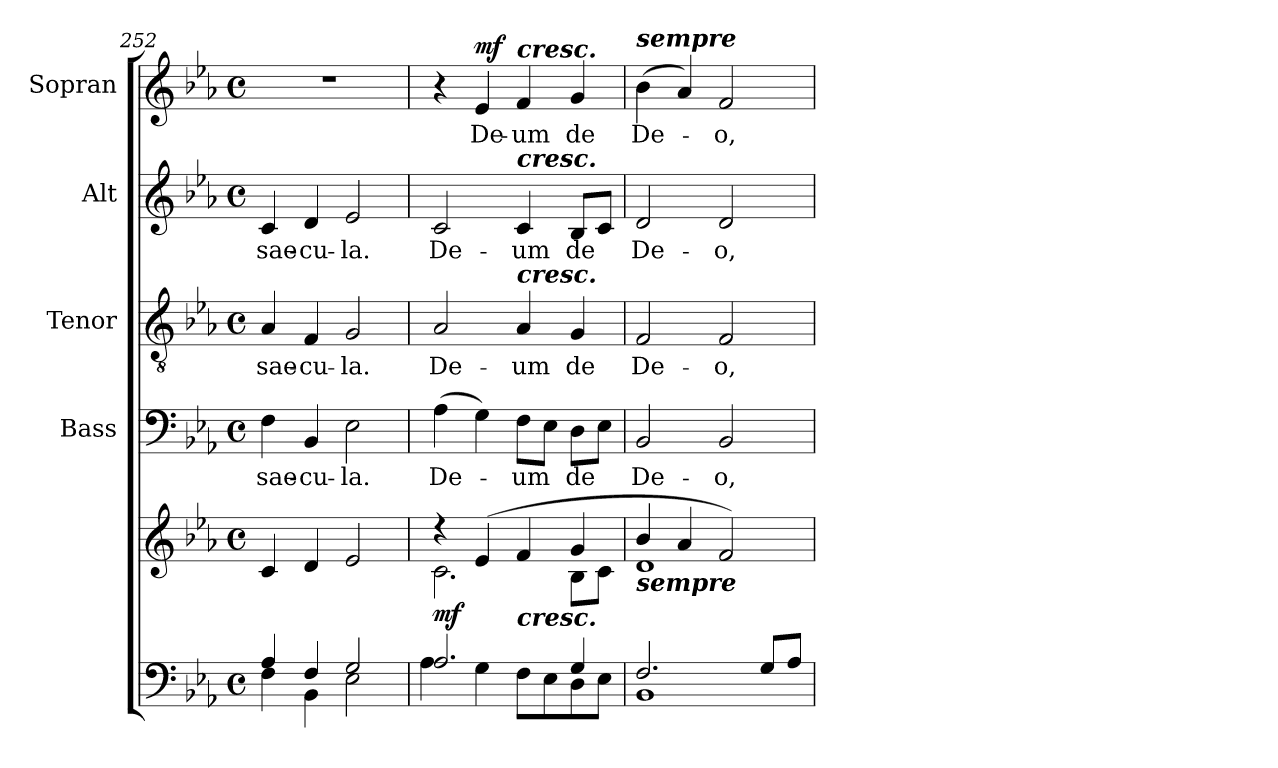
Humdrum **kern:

**kern	**kern	**dynam	**kern	**text	**kern	**text	**kern	**text	**kern	**text	**dynam
*part5	*part5	*part5	*part4	*part4	*part3	*part3	*part2	*part2	*part1	*part1	*part1
*staff6	*staff5	*staff5/6	*staff4	*staff4	*staff3	*staff3	*staff2	*staff2	*staff1	*staff1	*staff1
*	*	*	*I"Bass	*	*I"Tenor	*	*I"Alt	*	*I"Sopran	*	*
*	*	*	*I'B.	*	*I'T.	*	*I'A.	*	*I'S.	*	*
*clefF4	*clefG2	*	*clefF4	*	*clefGv2	*	*clefG2	*	*clefG2	*	*
*k[b-e-a-]	*k[b-e-a-]	*	*k[b-e-a-]	*	*k[b-e-a-]	*	*k[b-e-a-]	*	*k[b-e-a-]	*	*
*E-:	*E-:	*	*E-:	*	*E-:	*	*E-:	*	*E-:	*	*
*M4/4	*M4/4	*	*M4/4	*	*M4/4	*	*M4/4	*	*M4/4	*	*
*met(c)	*met(c)	*	*met(c)	*	*met(c)	*	*met(c)	*	*met(c)	*	*
=252	=252	=252	=252	=252	=252	=252	=252	=252	=252	=252	=252
*^	*	*	*	*	*	*	*	*	*	*	*
!	!	!	!	!	!LO:LY:b	!	!LO:LY:b	!	!LO:LY:b	!	!	!
4A-/	4F\	4c/	.	4F\	sae-	4A-/	sae-	4c/	sae-	1r	.	.
!	!	!	!	!	!LO:LY:b	!	!LO:LY:b	!	!LO:LY:b	!	!	!
4F/	4BB-\	4d/	.	4BB-/	-cu-	4F/	-cu-	4d/	-cu-	.	.	.
!	!	!	!	!	!LO:LY:b	!	!LO:LY:b	!	!LO:LY:b	!	!	!
2G/	2E-\	2e-/	.	2E-\	-la.	2G/	-la.	2e-/	-la.	.	.	.
!!LO:PB:g=z
=253	=253	=253	=253	=253	=253	=253	=253	=253	=253	=253	=253	=253
*	*	*^	*	*	*	*	*	*	*	*	*	*
!	!	!	!	!LO:DY:b	!	!LO:LY:b	!	!LO:LY:b	!	!LO:LY:b	!	!	!
2.A-/	4A-\	4rcc	2.c\	mf	(>4A-\	De-	2A-/	De-	2c/	De-	4r	.	.
!	!	!	!	!	!	!	!	!	!	!	!	!LO:LY:b	!LO:DY:a
.	4G\	(4e-/	.	.	4G\)	.	.	.	.	.	4e-/	De-	mf
!	!	!	!	!	!	!	!	!	!	!	!LO:TX:a:Bi:t=cresc.	!	!
!	!	!	!	!	!	!	!	!	!LO:TX:a:Bi:t=cresc.	!	!	!	!
!	!	!	!	!	!	!	!LO:TX:a:Bi:t=cresc.	!	!	!	!	!	!
!	!	!LO:TX:b:Bi:t=cresc.	!	!	!	!	!	!	!	!	!	!	!
!	!	!	!	!	!	!LO:LY:b	!	!LO:LY:b	!	!LO:LY:b	!	!LO:LY:b	!
.	8F\L	4f/	.	.	8F\L	-um	4A-/	-um	4c/	-um	4f/	-um	.
.	8E-\	.	.	.	8E-\J	.	.	.	.	.	.	.	.
!	!	!	!	!	!	!LO:LY:b	!	!LO:LY:b	!	!LO:LY:b	!	!LO:LY:b	!
4G/	8D\	4g/	8B-\L	.	8D\L	de	4G/	de	8B-/L	de	4g/	de	.
.	8E-\J	.	8c\J	.	8E-\J	.	.	.	8c/J	.	.	.	.
=254	=254	=254	=254	=254	=254	=254	=254	=254	=254	=254	=254	=254	=254
!	!	!	!	!	!	!	!	!	!	!	!LO:TX:a:Bi:t=sempre	!	!
!	!	!LO:TX:b:Bi:t=sempre	!	!	!	!	!	!	!	!	!	!	!
!	!	!	!	!	!	!LO:LY:b	!	!LO:LY:b	!	!LO:LY:b	!	!LO:LY:b	!
2.F/	1BB-	4b-/	1d	.	2BB-/	De-	2F/	De-	2d/	De-	(>4b-\	De-	.
.	.	4a-/	.	.	.	.	.	.	.	.	4a-/)	.	.
!	!	!	!	!	!	!LO:LY:b	!	!LO:LY:b	!	!LO:LY:b	!	!LO:LY:b	!
.	.	2f/)	.	.	2BB-/	-o,	2F/	-o,	2d/	-o,	2f/	-o,	.
8G/L	.	.	.	.	.	.	.	.	.	.	.	.	.
8A-/J	.	.	.	.	.	.	.	.	.	.	.	.	.
*v	*v	*	*	*	*	*	*	*	*	*	*	*	*
*	*v	*v	*	*	*	*	*	*	*	*	*	*
=	=	=	=	=	=	=	=	=	=	=	=
*-	*-	*-	*-	*-	*-	*-	*-	*-	*-	*-	*-
